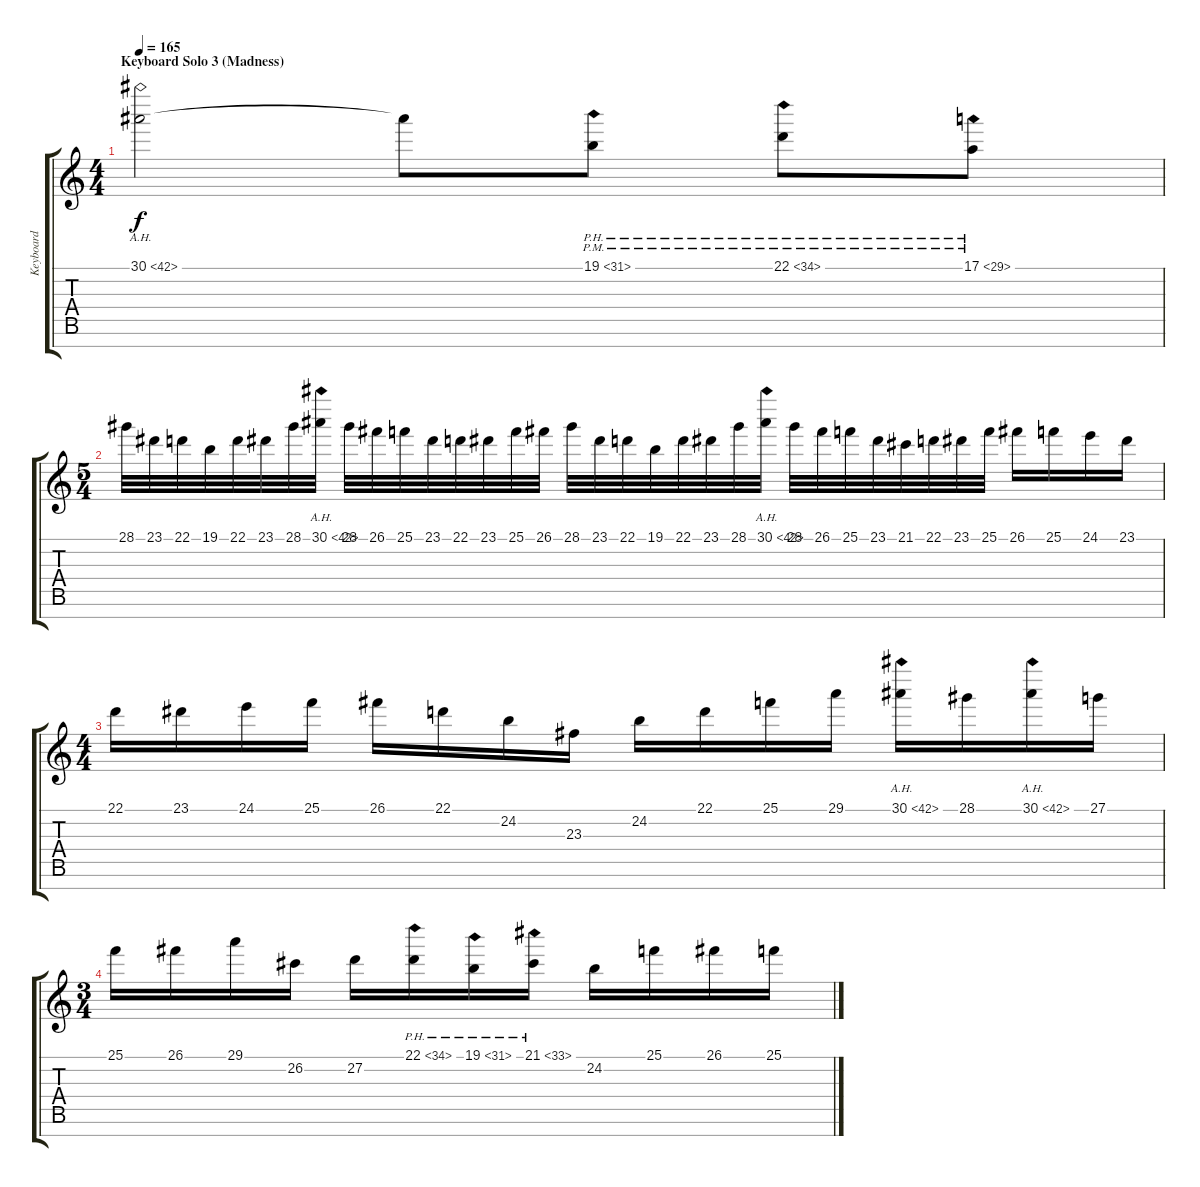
\track ("Keyboard" "Keyboard") {instrument stringensemble1}
\staff {score tabs}
\tuning (E4 B3 G3 D3 A2 E2 B1) {hide}
\ts (4 4)
\section ("" "Keyboard Solo 3 (Madness)")
\tempo 165
\clef g2
\ks c
30.1{ah 12}.2{dy f} 30.1{t}.8 19.1{ph 12 pm}.8 22.1{ph 12 pm}.8 17.1{ph 12 pm}.8 |
\ts (5 4)
28.1.32 23.1.32 22.1.32 19.1.32 22.1.32 23.1.32 28.1.32 30.1{ah 12}.32 28.1.32 26.1.32 25.1.32 23.1.32 22.1.32 23.1.32 25.1.32 26.1.32 28.1.32 23.1.32 22.1.32 19.1.32 22.1.32 23.1.32 28.1.32 30.1{ah 12}.32 28.1.32 26.1.32 25.1.32 23.1.32 21.1.32 22.1.32 23.1.32 25.1.32 26.1.16 25.1.16 24.1.16 23.1.16 |
\ts (4 4)
22.1.16 23.1.16 24.1.16 25.1.16 26.1.16 22.1.16 24.2.16 23.3.16 24.2.16 22.1.16 25.1.16 29.1.16 30.1{ah 12}.16 28.1.16 30.1{ah 12}.16 27.1.16 |
\ts (3 4)
25.1.16 26.1.16 29.1.16 26.2.16 27.2.16 22.1{ph 12}.16 19.1{ph 12}.16 21.1{ph 12}.16 24.2.16 25.1.16 26.1.16 25.1.16
